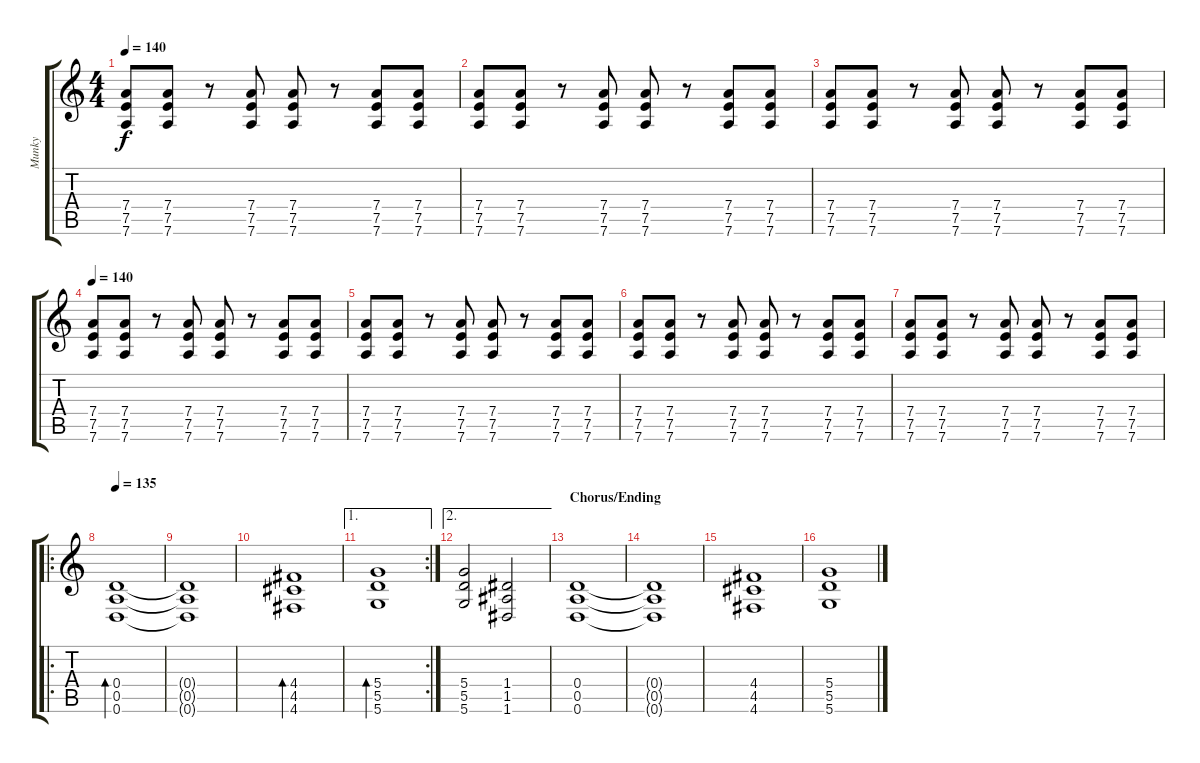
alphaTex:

\track ("Munky" "Munky") {instrument distortionguitar}
\staff {score tabs}
\tuning (E4 B3 G3 D3 A2 D2) {hide}
\ts (4 4)
\tempo 140
\clef g2
\ks c
(7.4 7.5 7.6).8{dy f} (7.4 7.5 7.6).8 r.8 (7.4 7.5 7.6).8 (7.4 7.5 7.6).8 r.8 (7.4 7.5 7.6).8 (7.4 7.5 7.6).8 |
(7.4 7.5 7.6).8 (7.4 7.5 7.6).8 r.8 (7.4 7.5 7.6).8 (7.4 7.5 7.6).8 r.8 (7.4 7.5 7.6).8 (7.4 7.5 7.6).8 |
(7.4 7.5 7.6).8 (7.4 7.5 7.6).8 r.8 (7.4 7.5 7.6).8 (7.4 7.5 7.6).8 r.8 (7.4 7.5 7.6).8 (7.4 7.5 7.6).8 |
\tempo 140
(7.4 7.5 7.6).8 (7.4 7.5 7.6).8 r.8 (7.4 7.5 7.6).8 (7.4 7.5 7.6).8 r.8 (7.4 7.5 7.6).8 (7.4 7.5 7.6).8 |
(7.4 7.5 7.6).8 (7.4 7.5 7.6).8 r.8 (7.4 7.5 7.6).8 (7.4 7.5 7.6).8 r.8 (7.4 7.5 7.6).8 (7.4 7.5 7.6).8 |
(7.4 7.5 7.6).8 (7.4 7.5 7.6).8 r.8 (7.4 7.5 7.6).8 (7.4 7.5 7.6).8 r.8 (7.4 7.5 7.6).8 (7.4 7.5 7.6).8 |
(7.4 7.5 7.6).8 (7.4 7.5 7.6).8 r.8 (7.4 7.5 7.6).8 (7.4 7.5 7.6).8 r.8 (7.4 7.5 7.6).8 (7.4 7.5 7.6).8 |
\ro
\tempo 135
(0.4 0.5 0.6).1{bd 480 instrument electricguitarjazz} |
(0.4{t} 0.5{t} 0.6{t}).1 |
(4.4 4.5 4.6).1{bd 480} |
\ae 1
\rc 2
(5.4 5.5 5.6).1{bd 60} |
\ae 2
(5.4 5.5 5.6).2{instrument distortionguitar} (1.4 1.5 1.6).2 |
\section ("" "Chorus/Ending")
(0.4 0.5 0.6).1 |
(0.4{t} 0.5{t} 0.6{t}).1 |
(4.4 4.5 4.6).1 |
(5.4 5.5 5.6).1
